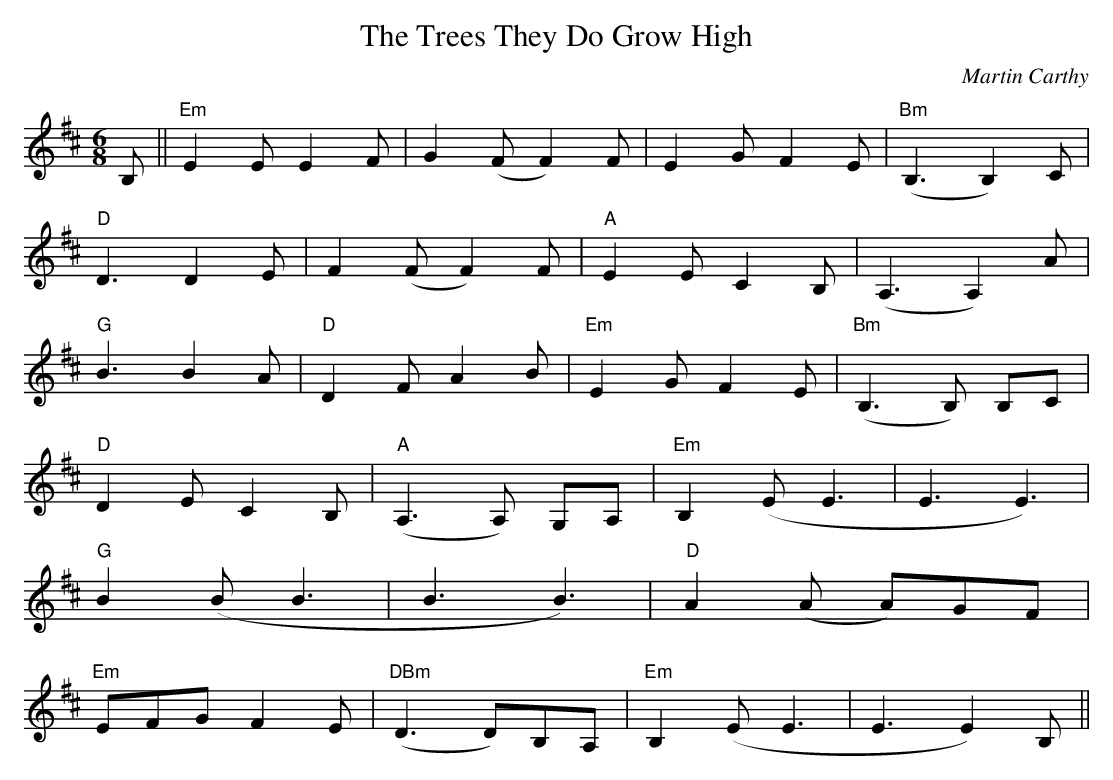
X:1
T:The Trees They Do Grow High
C:Martin Carthy
M:6/8
K:Edor
B,||"Em"E2E E2F|G2 (F F2) F|E2 G F2 E|"Bm"(B,3 B,2) C|
"D"D3 D2 E|F2 (F F2) F|"A"E2 E C2 B,|(A,3 A,2) A|
"G"B3 B2 A|"D"D2 F A2 B|"Em"E2 G F2 E|"Bm"(B,3 B,) B,C|
"D"D2 E C2 B,|"A"(A,3 A,) G,A,|"Em" B,2 (E E3|E3 E3)|
"G"B2 (B B3|B3 B3)|"D"A2 (A A)GF|
"Em"EFG F2 E|"D\Bm"(D3 D)B,A,|"Em"B,2 (E E3|E3 E2) B,||
